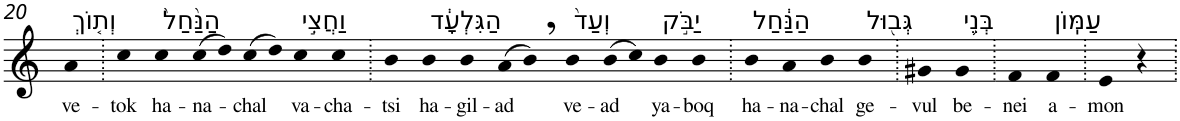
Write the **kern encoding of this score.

**kern	**text
*part1	*part1
*staff1	*staff1
*I"Piano	*
*I'Pno	*
!!LO:PB:g=z
*clefG2	*
*k[]	*
=20	=20
!LO:TX:a:t=וְת֤וֹךְ	!
!	!LO:LY:b
4a	ve-
=21.	=21.
!	!LO:LY:b
4cc	-tok
!LO:TX:a:t=הַנַּ֙חַל֙	!
!	!LO:LY:b
4cc	ha-
!	!LO:LY:b
(>8cc	-na-
8dd)	.
!	!LO:LY:b
(>8cc	-chal
8dd)	.
!LO:TX:a:t=וַחֲצִ֣י	!
!	!LO:LY:b
4cc	va-
!	!LO:LY:b
4cc	-cha-
=22.	=22.
!	!LO:LY:b
4b	-tsi
!LO:TX:a:t=הַגִּלְעָ֔ד	!
!	!LO:LY:b
4b	ha-
!	!LO:LY:b
4b	-gil-
!	!LO:LY:b
(>8a	-ad
8b,)	.
!LO:TX:a:t=וְעַד֙	!
!	!LO:LY:b
4b	ve-
!	!LO:LY:b
(>8b	-ad
8cc)	.
!LO:TX:a:t=יַבֹּ֣ק	!
!	!LO:LY:b
4b	ya-
!	!LO:LY:b
4b	-boq
=23.	=23.
!LO:TX:a:t=הַנַּ֔חַל	!
!	!LO:LY:b
4b	ha-
!	!LO:LY:b
4a	-na-
!	!LO:LY:b
4b	-chal
!LO:TX:a:t=גְּב֖וּל	!
!	!LO:LY:b
4b	ge-
=24.	=24.
!	!LO:LY:b
4g#X	-vul
!LO:TX:a:t=בְּנֵ֥י	!
!	!LO:LY:b
4g#	be-
=25.	=25.
!	!LO:LY:b
4f	-nei
!LO:TX:a:t=עַמּֽוֹן	!
!	!LO:LY:b
4f	a-
=26.	=26.
!	!LO:LY:b
4e	-mon
4r	.
=.	=.
*-	*-
